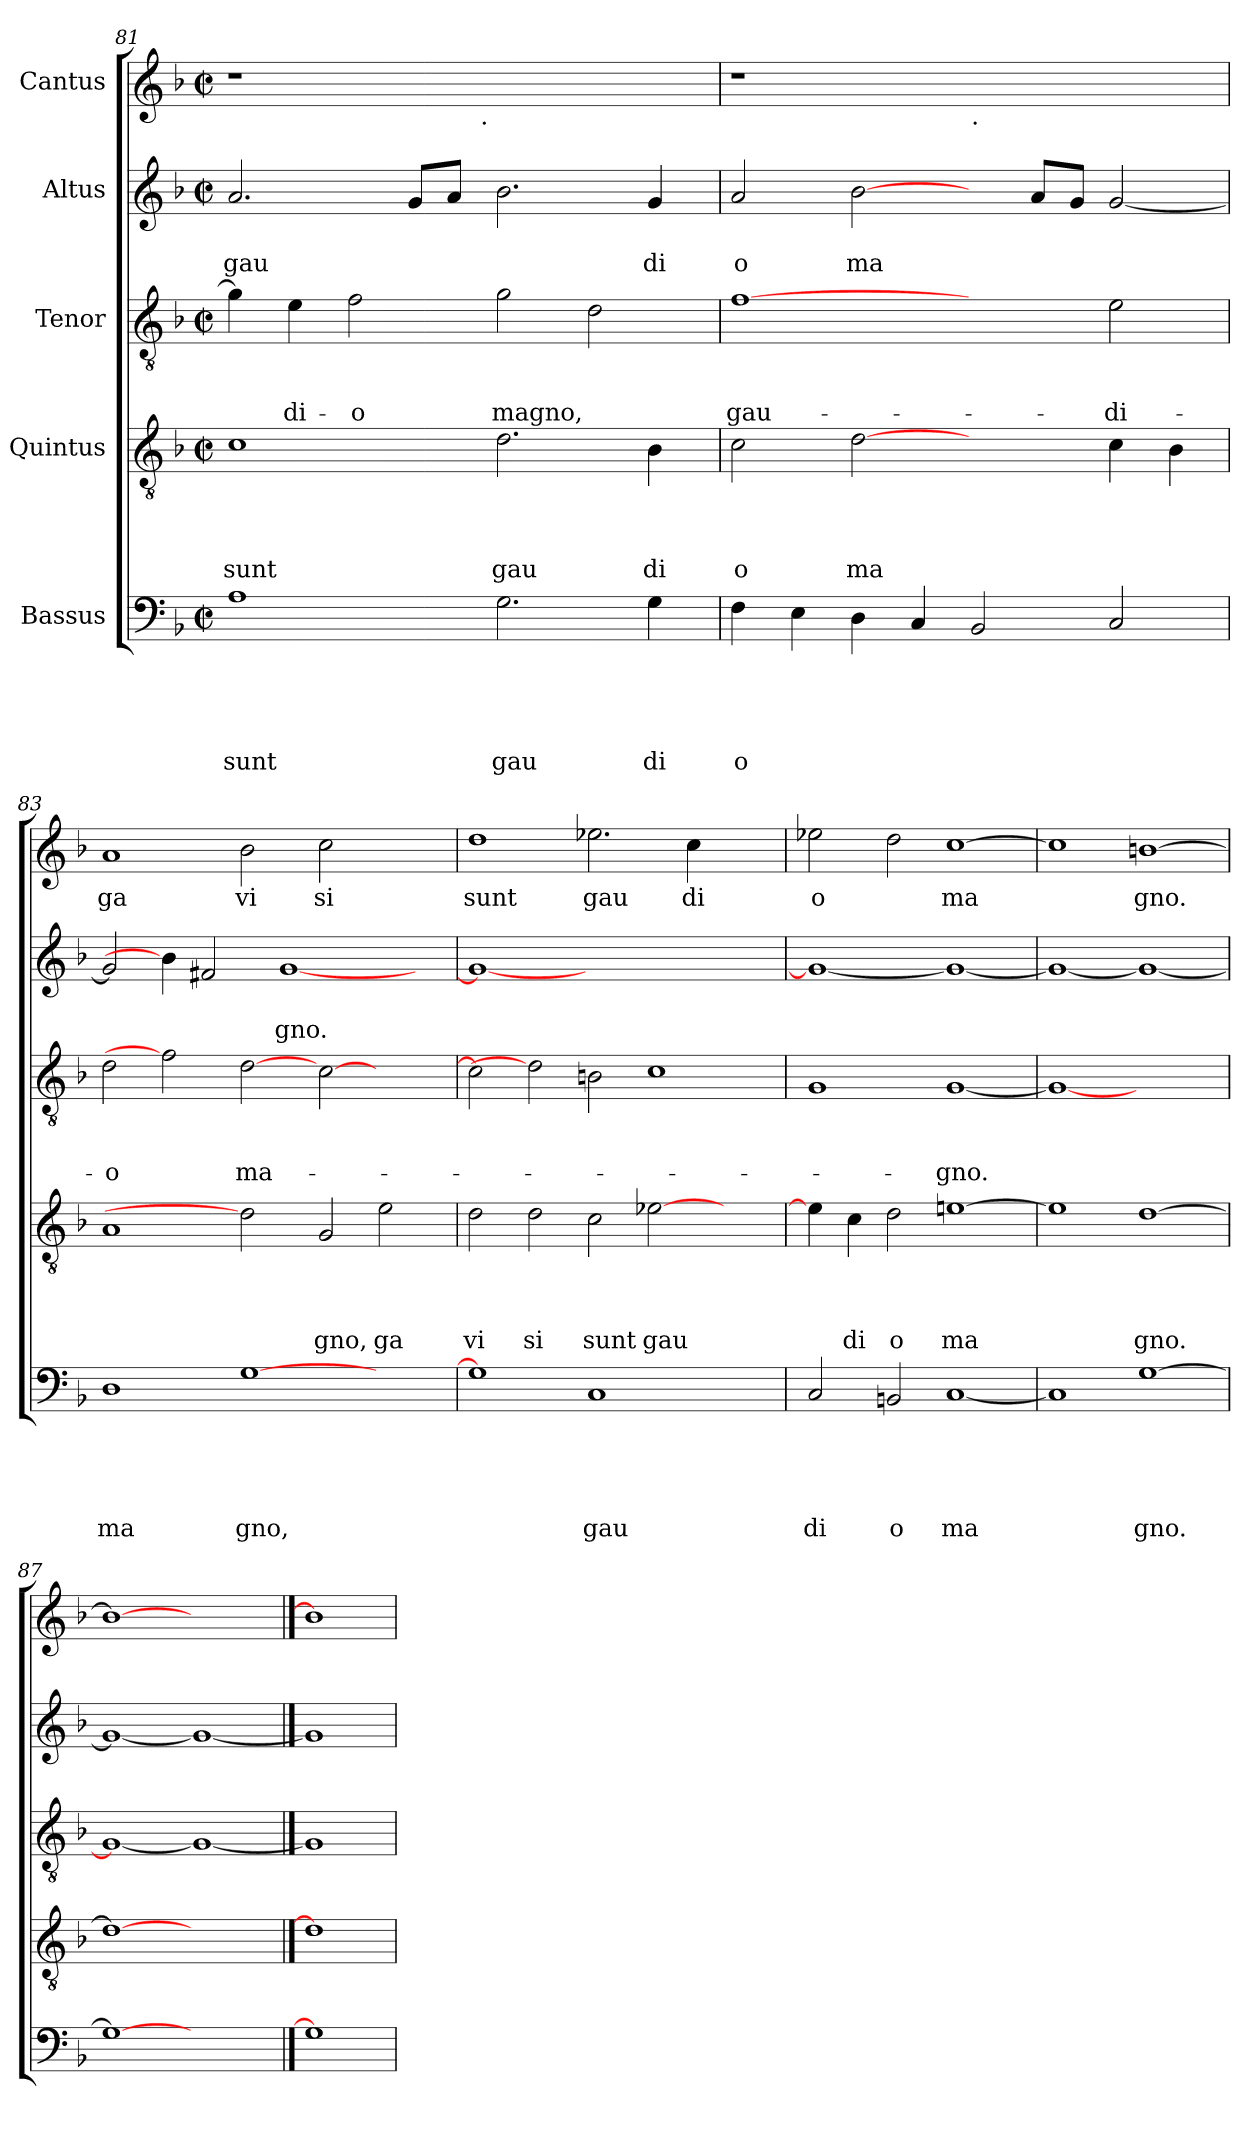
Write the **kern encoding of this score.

**kern	**text	**text	**text	**text	**text	**kern	**text	**text	**text	**text	**kern	**text	**text	**text	**kern	**text	**text	**kern	**text
*part5	*part5	*part5	*part5	*part5	*part5	*part4	*part4	*part4	*part4	*part4	*part3	*part3	*part3	*part3	*part2	*part2	*part2	*part1	*part1
*staff5	*staff5	*staff5	*staff5	*staff5	*staff5	*staff4	*staff4	*staff4	*staff4	*staff4	*staff3	*staff3	*staff3	*staff3	*staff2	*staff2	*staff2	*staff1	*staff1
*I"Bassus	*	*	*	*	*	*I"Quintus	*	*	*	*	*I"Tenor	*	*	*	*I"Altus	*	*	*I"Cantus	*
!!LO:PB:g=z
*clefF4	*	*	*	*	*	*clefGv2	*	*	*	*	*clefGv2	*	*	*	*clefG2	*	*	*clefG2	*
*k[b-]	*	*	*	*	*	*k[b-]	*	*	*	*	*k[b-]	*	*	*	*k[b-]	*	*	*k[b-]	*
*F:	*	*	*	*	*	*F:	*	*	*	*	*F:	*	*	*	*F:	*	*	*F:	*
*M2/2	*	*	*	*	*	*M2/2	*	*	*	*	*M2/2	*	*	*	*M2/2	*	*	*M2/2	*
*met(c|)	*	*	*	*	*	*met(c|)	*	*	*	*	*met(c|)	*	*	*	*met(c|)	*	*	*met(c|)	*
=81	=81	=81	=81	=81	=81	=81	=81	=81	=81	=81	=81	=81	=81	=81	=81	=81	=81	=81	=81
!	!	!	!	!	!LO:LY:b	!	!	!	!	!LO:LY:b	!	!	!	!	!	!	!LO:LY:b	!	!
*	*	*	*	*	*	*	*	*	*	*	*	*	*	*	*	*	*	*^	*
1A	.	.	.	.	sunt	1c	.	.	.	sunt	4g\]	.	.	.	2.a/	.	gau	1r	2ryy	.
!	!	!	!	!	!	!	!	!	!	!	!	!	!	!LO:LY:b	!	!	!	!	!	!
.	.	.	.	.	.	.	.	.	.	.	4e\	.	.	di-	.	.	.	.	.	.
!	!	!	!	!	!	!	!	!	!	!	!	!	!	!LO:LY:b	!	!	!	!	!	!
.	.	.	.	.	.	.	.	.	.	.	2f\	.	.	-o	.	.	.	.	4...ryy	.
.	.	.	.	.	.	.	.	.	.	.	.	.	.	.	8g/L	.	.	.	.	.
.	.	.	.	.	.	.	.	.	.	.	.	.	.	.	8a/J	.	.	.	.	.
!	!	!	!	!	!	!	!	!	!	!	!	!	!	!	!	!	!	!	!LO:TX:b:t=.	!
.	.	.	.	.	.	.	.	.	.	.	.	.	.	.	.	.	.	.	1ryy	.
!	!	!	!	!	!LO:LY:b	!	!	!	!	!LO:LY:b	!	!	!	!LO:LY:b	!	!	!	!	!	!
2.G\	.	.	.	.	gau	2.d\	.	.	.	gau	2g\	.	.	magno,	2.b-\	.	.	1ryy	.	.
.	.	.	.	.	.	.	.	.	.	.	2d\	.	.	.	.	.	.	.	.	.
!	!	!	!	!	!LO:LY:b	!	!	!	!	!LO:LY:b	!	!	!	!	!	!	!LO:LY:b	!	!	!
4G\	.	.	.	.	di	4B-\	.	.	.	di	.	.	.	.	4g/	.	di	.	.	.
.	.	.	.	.	.	.	.	.	.	.	.	.	.	.	.	.	.	.	32ryy	.
=82	=82	=82	=82	=82	=82	=82	=82	=82	=82	=82	=82	=82	=82	=82	=82	=82	=82	=82	=82	=82
!	!	!	!	!	!LO:LY:b	!	!	!	!	!LO:LY:b	!	!	!	!LO:LY:b	!	!	!LO:LY:b	!	!	!
*	*	*	*	*	*	*	*	*	*	*	*	*	*	*	*	*	*	*v	*v	*
4F\	.	.	.	.	o	2c\	.	.	.	o	[1f	.	.	gau-	2a/	.	o	1r	.
4E\	.	.	.	.	.	.	.	.	.	.	.	.	.	.	.	.	.	.	.
!	!	!	!	!	!	!	!	!	!	!LO:LY:b	!	!	!	!	!	!	!LO:LY:b	!	!
4D\	.	.	.	.	.	[2d	.	.	.	ma	.	.	.	.	[2b-\	.	ma	.	.
4C/	.	.	.	.	.	.	.	.	.	.	.	.	.	.	.	.	.	.	.
!	!	!	!	!	!	!	!	!	!	!	!	!	!	!	!	!	!	!LO:TX:b:t=.	!
2BB-/	.	.	.	.	.	2ryy	.	.	.	.	2ryy	.	.	.	4ryy	.	.	1ryy	.
.	.	.	.	.	.	.	.	.	.	.	.	.	.	.	8a/L	.	.	.	.
.	.	.	.	.	.	.	.	.	.	.	.	.	.	.	8g/J	.	.	.	.
!	!	!	!	!	!	!	!	!	!	!	!	!	!	!LO:LY:b	!	!	!	!	!
2C/	.	.	.	.	.	4c\	.	.	.	.	2e\	.	.	-di-	[<2g/	.	.	.	.
.	.	.	.	.	.	4B-\	.	.	.	.	.	.	.	.	.	.	.	.	.
=83	=83	=83	=83	=83	=83	=83	=83	=83	=83	=83	=83	=83	=83	=83	=83	=83	=83	=83	=83
!	!	!	!	!	!LO:LY:b	!	!	!	!	!	!	!	!	!LO:LY:b	!	!	!	!	!LO:LY:b
1D	.	.	.	.	ma	1A	.	.	.	.	2d\	.	.	-o	2g/]	.	.	1a	ga
.	.	.	.	.	.	.	.	.	.	.	2f]	.	.	.	4b-\]	.	.	.	.
.	.	.	.	.	.	.	.	.	.	.	.	.	.	.	2f#/	.	.	.	.
!	!	!	!	!	!LO:LY:b	!	!	!	!	!	!	!	!	!LO:LY:b	!	!	!	!	!LO:LY:b
[>1G	.	.	.	.	gno,	2d]	.	.	.	.	[2d	.	.	ma-	.	.	.	2b-\	vi
!	!	!	!	!	!	!	!	!	!	!	!	!	!	!	!	!	!LO:LY:b	!	!
.	.	.	.	.	.	.	.	.	.	.	.	.	.	.	[<1g	.	gno.	.	.
!	!	!	!	!	!	!	!	!	!	!LO:LY:b	!	!	!	!	!	!	!	!	!LO:LY:b
.	.	.	.	.	.	2G/	.	.	.	gno,	[>2c\	.	.	.	.	.	.	2cc\	si
!	!	!	!	!	!	!	!	!	!	!LO:LY:b	!	!	!	!	!	!	!	!	!
2ryy	.	.	.	.	.	2e\	.	.	.	ga	2ryy	.	.	.	.	.	.	2ryy	.
.	.	.	.	.	.	.	.	.	.	.	.	.	.	.	4ryy	.	.	.	.
=84	=84	=84	=84	=84	=84	=84	=84	=84	=84	=84	=84	=84	=84	=84	=84	=84	=84	=84	=84
!	!	!	!	!	!	!	!	!	!	!LO:LY:b	!	!	!	!	!	!	!	!	!LO:LY:b
1G]	.	.	.	.	.	2d\	.	.	.	vi	2c\]	.	.	.	1g_	.	.	1dd	sunt
!	!	!	!	!	!	!	!	!	!	!LO:LY:b	!	!	!	!	!	!	!	!	!
.	.	.	.	.	.	2d\	.	.	.	si	2d]	.	.	.	.	.	.	.	.
!	!	!	!	!	!LO:LY:b	!	!	!	!	!LO:LY:b	!	!	!	!	!	!	!	!	!LO:LY:b
1C	.	.	.	.	gau	2c\	.	.	.	sunt	2Bn\	.	.	.	1.ryy	.	.	2.ee-\	gau
!	!	!	!	!	!	!	!	!	!	!LO:LY:b	!	!	!	!	!	!	!	!	!
.	.	.	.	.	.	[>2e-X\	.	.	.	gau	1c	.	.	.	.	.	.	.	.
!	!	!	!	!	!	!	!	!	!	!	!	!	!	!	!	!	!	!	!LO:LY:b
.	.	.	.	.	.	.	.	.	.	.	.	.	.	.	.	.	.	4cc\	di
2ryy	.	.	.	.	.	2ryy	.	.	.	.	.	.	.	.	.	.	.	2ryy	.
=85	=85	=85	=85	=85	=85	=85	=85	=85	=85	=85	=85	=85	=85	=85	=85	=85	=85	=85	=85
!	!	!	!	!	!LO:LY:b	!	!	!	!	!	!	!	!	!	!	!	!	!	!LO:LY:b
2C/	.	.	.	.	di	4e-\]	.	.	.	.	1G	.	.	.	1g_	.	.	2ee-\	o
!	!	!	!	!	!	!	!	!	!	!LO:LY:b	!	!	!	!	!	!	!	!	!
.	.	.	.	.	.	4c\	.	.	.	di	.	.	.	.	.	.	.	.	.
!	!	!	!	!	!LO:LY:b	!	!	!	!	!LO:LY:b	!	!	!	!	!	!	!	!	!
2BB/	.	.	.	.	o	2d\	.	.	.	o	.	.	.	.	.	.	.	2dd\	.
!	!	!	!	!	!LO:LY:b	!	!	!	!	!LO:LY:b	!	!	!	!LO:LY:b	!	!	!	!	!LO:LY:b
[<1C	.	.	.	.	ma	[>1e	.	.	.	ma	[<1G	.	.	-gno.	1g_	.	.	[>1cc	ma
=86	=86	=86	=86	=86	=86	=86	=86	=86	=86	=86	=86	=86	=86	=86	=86	=86	=86	=86	=86
1C]	.	.	.	.	.	1e]	.	.	.	.	1G_	.	.	.	1g_	.	.	1cc]	.
!	!	!	!	!	!LO:LY:b	!	!	!	!	!LO:LY:b	!	!	!	!	!	!	!	!	!LO:LY:b
[>1G	.	.	.	.	gno.	[>1d	.	.	.	gno.	1ryy	.	.	.	1g_	.	.	[>1bn	gno.
=87	=87	=87	=87	=87	=87	=87	=87	=87	=87	=87	=87	=87	=87	=87	=87	=87	=87	=87	=87
1G_	.	.	.	.	.	1d_	.	.	.	.	1G_	.	.	.	1g_	.	.	1b_	.
1ryy	.	.	.	.	.	1ryy	.	.	.	.	1G_	.	.	.	1g_	.	.	1ryy	.
==88	==88	==88	==88	==88	==88	==88	==88	==88	==88	==88	==88	==88	==88	==88	==88	==88	==88	==88	==88
1G]	.	.	.	.	.	1d]	.	.	.	.	1G]	.	.	.	1g]	.	.	1b]	.
=	=	=	=	=	=	=	=	=	=	=	=	=	=	=	=	=	=	=	=
*-	*-	*-	*-	*-	*-	*-	*-	*-	*-	*-	*-	*-	*-	*-	*-	*-	*-	*-	*-
